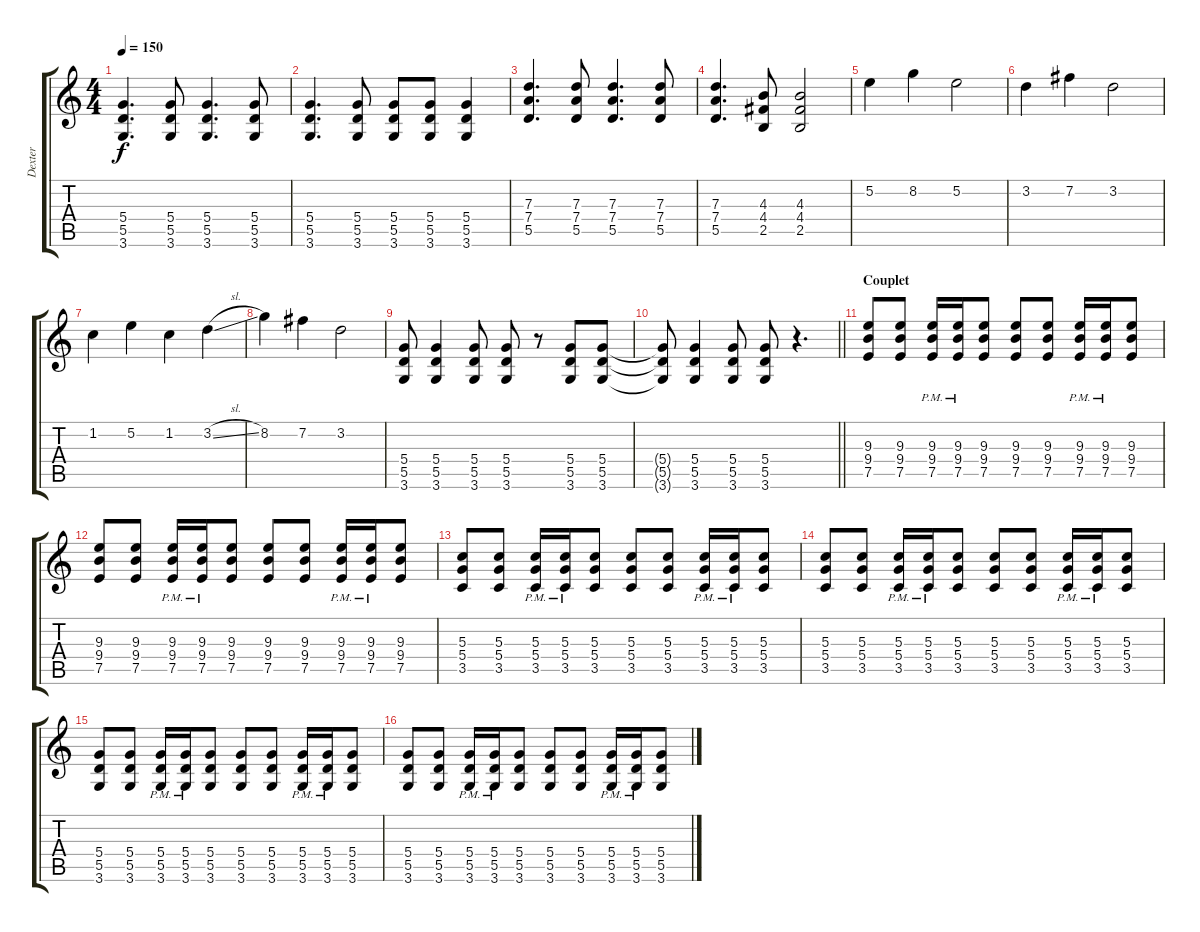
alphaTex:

\track ("Dexter" "Dexter") {instrument overdrivenguitar}
\staff {score tabs}
\tuning (E4 B3 G3 D3 A2 E2) {hide}
\ts (4 4)
\tempo 150
\clef g2
\ks c
(5.4 5.5 3.6).4{d dy f} (5.4 5.5 3.6).8 (5.4 5.5 3.6).4{d} (5.4 5.5 3.6).8 |
(5.4 5.5 3.6).4{d} (5.4 5.5 3.6).8 (5.4 5.5 3.6).8 (5.4 5.5 3.6).8 (5.4 5.5 3.6).4 |
(7.3 7.4 5.5).4{d} (7.3 7.4 5.5).8 (7.3 7.4 5.5).4{d} (7.3 7.4 5.5).8 |
(7.3 7.4 5.5).4{d} (4.3 4.4 2.5).8 (4.3 4.4 2.5).2 |
5.2.4 8.2.4 5.2.2 |
3.2.4 7.2.4 3.2.2 |
1.2.4 5.2.4 1.2.4 3.2{sl}.4 |
8.2.4 7.2.4 3.2.2 |
(5.4 5.5 3.6).8 (5.4 5.5 3.6).4 (5.4 5.5 3.6).8 (5.4 5.5 3.6).8 r.8 (5.4 5.5 3.6).8 (5.4 5.5 3.6).8 |
\barLineRight lightlight
(5.4{t} 5.5{t} 3.6{t}).8 (5.4 5.5 3.6).4 (5.4 5.5 3.6).8 (5.4 5.5 3.6).8 r.4{d} |
\section ("" "Couplet")
(9.3 9.4 7.5).8 (9.3 9.4 7.5).8 (9.3{pm} 9.4{pm} 7.5{pm}).16 (9.3{pm} 9.4{pm} 7.5{pm}).16 (9.3 9.4 7.5).8 (9.3 9.4 7.5).8 (9.3 9.4 7.5).8 (9.3{pm} 9.4{pm} 7.5{pm}).16 (9.3{pm} 9.4{pm} 7.5{pm}).16 (9.3 9.4 7.5).8 |
(9.3 9.4 7.5).8 (9.3 9.4 7.5).8 (9.3{pm} 9.4{pm} 7.5{pm}).16 (9.3{pm} 9.4{pm} 7.5{pm}).16 (9.3 9.4 7.5).8 (9.3 9.4 7.5).8 (9.3 9.4 7.5).8 (9.3{pm} 9.4{pm} 7.5{pm}).16 (9.3{pm} 9.4{pm} 7.5{pm}).16 (9.3 9.4 7.5).8 |
(5.3 5.4 3.5).8 (5.3 5.4 3.5).8 (5.3{pm} 5.4{pm} 3.5{pm}).16 (5.3{pm} 5.4{pm} 3.5{pm}).16 (5.3 5.4 3.5).8 (5.3 5.4 3.5).8 (5.3 5.4 3.5).8 (5.3{pm} 5.4{pm} 3.5{pm}).16 (5.3{pm} 5.4{pm} 3.5{pm}).16 (5.3 5.4 3.5).8 |
(5.3 5.4 3.5).8 (5.3 5.4 3.5).8 (5.3{pm} 5.4{pm} 3.5{pm}).16 (5.3{pm} 5.4{pm} 3.5{pm}).16 (5.3 5.4 3.5).8 (5.3 5.4 3.5).8 (5.3 5.4 3.5).8 (5.3{pm} 5.4{pm} 3.5{pm}).16 (5.3{pm} 5.4{pm} 3.5{pm}).16 (5.3 5.4 3.5).8 |
(5.4 5.5 3.6).8 (5.4 5.5 3.6).8 (5.4{pm} 5.5{pm} 3.6{pm}).16 (5.4{pm} 5.5{pm} 3.6{pm}).16 (5.4 5.5 3.6).8 (5.4 5.5 3.6).8 (5.4 5.5 3.6).8 (5.4{pm} 5.5{pm} 3.6{pm}).16 (5.4{pm} 5.5{pm} 3.6{pm}).16 (5.4 5.5 3.6).8 |
(5.4 5.5 3.6).8 (5.4 5.5 3.6).8 (5.4{pm} 5.5{pm} 3.6{pm}).16 (5.4{pm} 5.5{pm} 3.6{pm}).16 (5.4 5.5 3.6).8 (5.4 5.5 3.6).8 (5.4 5.5 3.6).8 (5.4{pm} 5.5{pm} 3.6{pm}).16 (5.4{pm} 5.5{pm} 3.6{pm}).16 (5.4 5.5 3.6).8
